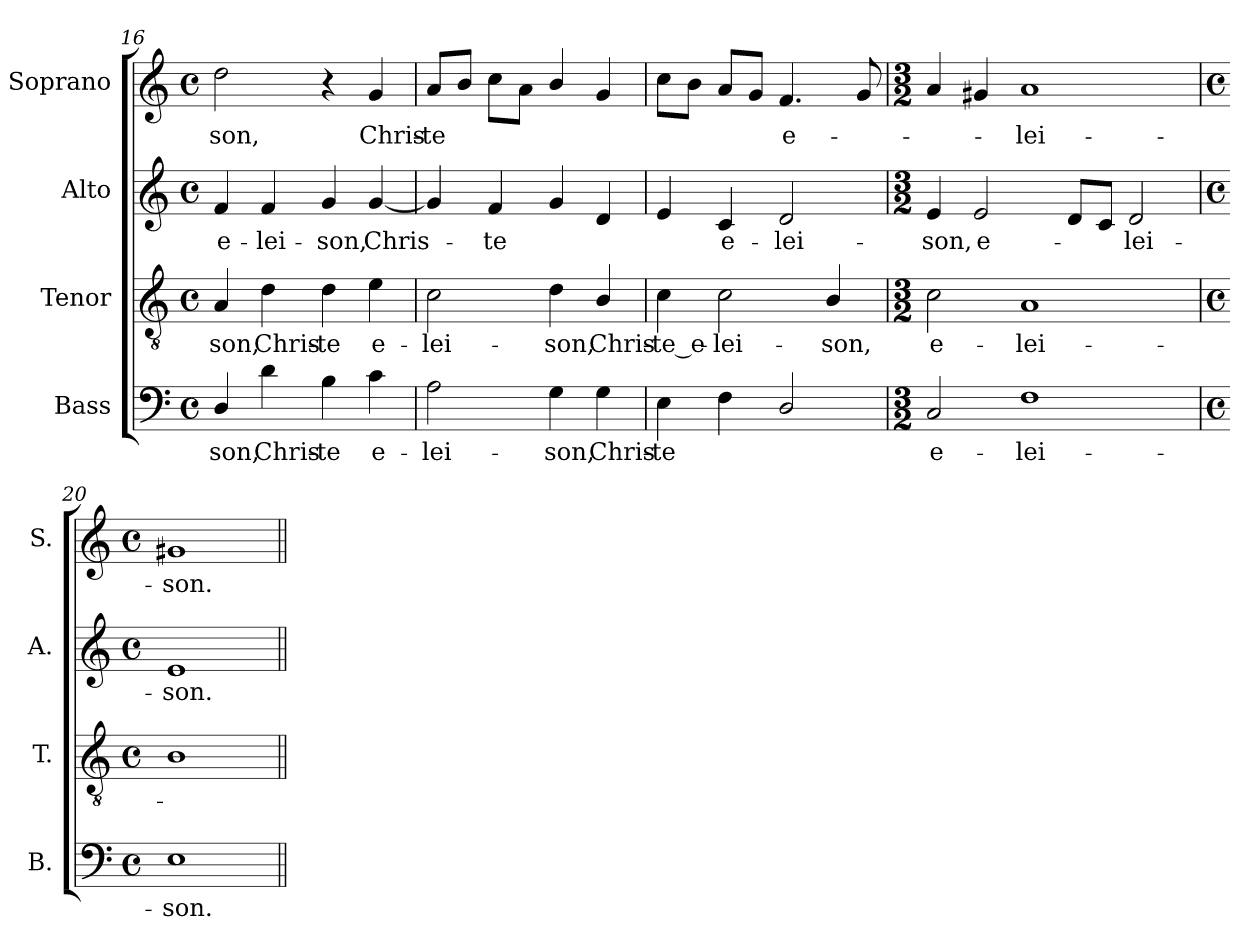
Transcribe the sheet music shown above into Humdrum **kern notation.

**kern	**text	**kern	**text	**kern	**text	**kern	**text
*part4	*part4	*part3	*part3	*part2	*part2	*part1	*part1
*staff4	*staff4	*staff3	*staff3	*staff2	*staff2	*staff1	*staff1
*I"Bass	*	*I"Tenor	*	*I"Alto	*	*I"Soprano	*
*I'B.	*	*I'T.	*	*I'A.	*	*I'S.	*
!!LO:LB:g=z
*clefF4	*	*clefGv2	*	*clefG2	*	*clefG2	*
*	*	*ITrd7c12	*	*	*	*	*
*k[]	*	*k[]	*	*k[]	*	*k[]	*
*C:	*	*C:	*	*C:	*	*C:	*
*M4/4	*	*M4/4	*	*M4/4	*	*M4/4	*
*met(c)	*	*met(c)	*	*met(c)	*	*met(c)	*
=16	=16	=16	=16	=16	=16	=16	=16
!	!LO:LY:b:color=#000000	!	!	!	!	!	!
!	!	!	!LO:LY:b:color=#000000	!	!	!	!
!	!	!	!	!	!LO:LY:b:color=#000000	!	!
!	!	!	!	!	!	!	!LO:LY:b:color=#000000
4Di/	-son,	4AAi/	-son,	4fi/	e-	2ddi\	-son,
!	!LO:LY:b:color=#000000	!	!	!	!	!	!
!	!	!	!LO:LY:b:color=#000000	!	!	!	!
!	!	!	!	!	!LO:LY:b:color=#000000	!	!
4di\	Chris-	4Di\	Chris-	4fi/	-lei-	.	.
!	!LO:LY:b:color=#000000	!	!	!	!	!	!
!	!	!	!LO:LY:b:color=#000000	!	!	!	!
!	!	!	!	!	!LO:LY:b:color=#000000	!	!
4Bi\	-te	4Di\	-te	4gi/	-son,	4r	.
!	!LO:LY:b:color=#000000	!	!	!	!	!	!
!	!	!	!LO:LY:b:color=#000000	!	!	!	!
!	!	!	!	!	!LO:LY:b:color=#000000	!	!
!	!	!	!	!	!	!	!LO:LY:b:color=#000000
4ci\	e-	4Ei\	e-	[4gi/	Chris-	4gi/	Chris-
=17	=17	=17	=17	=17	=17	=17	=17
!	!LO:LY:b:color=#000000	!	!	!	!	!	!
!	!	!	!LO:LY:b:color=#000000	!	!	!	!
!	!	!	!	!	!	!	!LO:LY:b:color=#000000
2Ai\	-lei-	2Ci\	-lei-	4gi/]	.	8ai/L	-te
.	.	.	.	.	.	8bi/J	.
!	!	!	!	!	!LO:LY:b:color=#000000	!	!
.	.	.	.	4fi/	-te	8cci\L	.
.	.	.	.	.	.	8ai\J	.
!	!LO:LY:b:color=#000000	!	!	!	!	!	!
!	!	!	!LO:LY:b:color=#000000	!	!	!	!
4Gi\	-son,	4Di\	-son,	4gi/	.	4bi/	.
!	!LO:LY:b:color=#000000	!	!	!	!	!	!
!	!	!	!LO:LY:b:color=#000000	!	!	!	!
4Gi\	Chris-	4BBi/	Chris-	4di/	.	4gi/	.
=18	=18	=18	=18	=18	=18	=18	=18
!	!LO:LY:b:color=#000000	!	!	!	!	!	!
!	!	!	!LO:LY:b:color=#000000	!	!	!	!
4Ei\	-te	4Ci\	-te_e-	4ei/	.	8cci\L	.
.	.	.	.	.	.	8bi\J	.
!	!	!	!LO:LY:b:color=#000000	!	!	!	!
!	!	!	!	!	!LO:LY:b:color=#000000	!	!
4Fi\	.	2Ci\	-lei-	4ci/	e-	8ai/L	.
.	.	.	.	.	.	8gi/J	.
!	!	!	!	!	!LO:LY:b:color=#000000	!	!
!	!	!	!	!	!	!	!LO:LY:b:color=#000000
2Di/	.	.	.	2di/	-lei-	4.fi/	e-
!	!	!	!LO:LY:b:color=#000000	!	!	!	!
.	.	4BBi/	-son,	.	.	.	.
.	.	.	.	.	.	8gi/	.
=19	=19	=19	=19	=19	=19	=19	=19
*M3/2	*	*M3/2	*	*M3/2	*	*M3/2	*
!	!LO:LY:b:color=#000000	!	!	!	!	!	!
!	!	!	!LO:LY:b:color=#000000	!	!	!	!
!	!	!	!	!	!LO:LY:b:color=#000000	!	!
2Ci/	e-	2Ci\	e-	4ei/	-son,	4ai/	.
!	!	!	!	!	!LO:LY:b:color=#000000	!	!
.	.	.	.	2ei/	e-	4g#Xi/	.
!	!LO:LY:b:color=#000000	!	!	!	!	!	!
!	!	!	!LO:LY:b:color=#000000	!	!	!	!
!	!	!	!	!	!	!	!LO:LY:b:color=#000000
1Fi	-lei-	1AAi	-lei-	.	.	1ai	-lei-
.	.	.	.	8di/L	.	.	.
.	.	.	.	8ci/J	.	.	.
!	!	!	!	!	!LO:LY:b:color=#000000	!	!
.	.	.	.	2di/	-lei-	.	.
=20	=20	=20	=20	=20	=20	=20	=20
*M4/4	*	*M4/4	*	*M4/4	*	*M4/4	*
*met(c)	*	*met(c)	*	*met(c)	*	*met(c)	*
!	!LO:LY:b:color=#000000	!	!	!	!	!	!
!	!	!	!	!	!LO:LY:b:color=#000000	!	!
!	!	!	!	!	!	!	!LO:LY:b:color=#000000
1Ei	-son.	1BBi	.	1ei	-son.	1g#Xi	-son.
=||	=||	=||	=||	=||	=||	=||	=||
*-	*-	*-	*-	*-	*-	*-	*-
